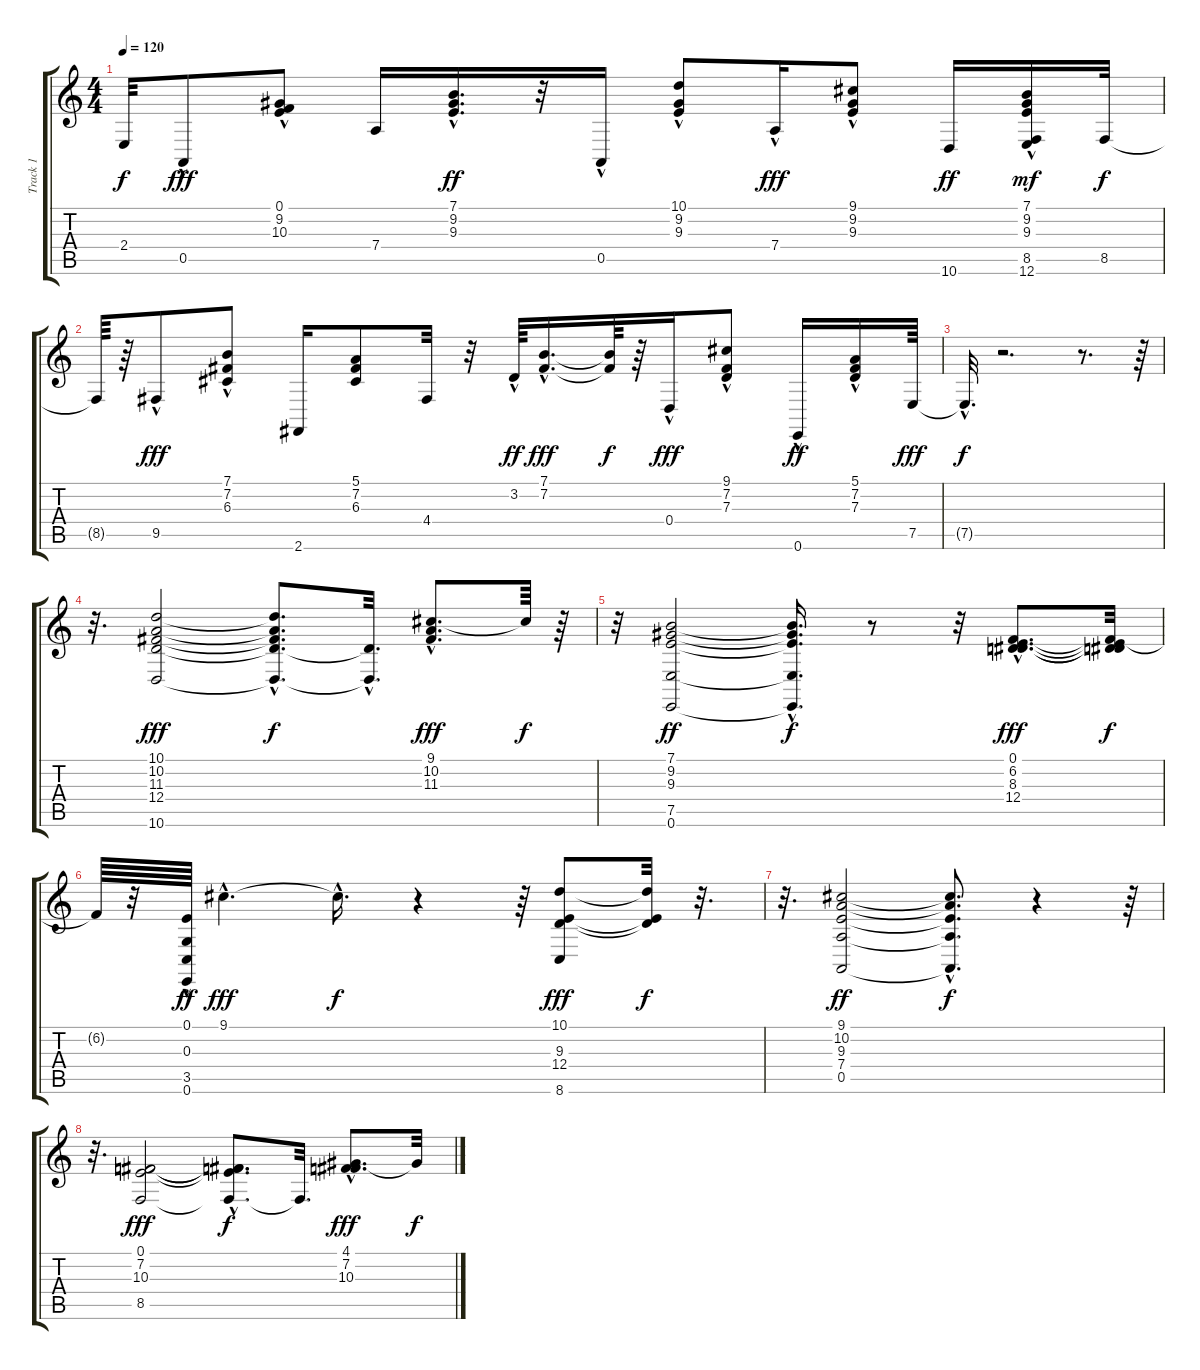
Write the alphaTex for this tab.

\track ("Track 1" "Track 1") {instrument honkytonkpiano}
\staff {score tabs}
\tuning (E4 B3 G3 D3 A2 E2) {hide}
\ts (4 4)
\tempo 120
\clef g2
\ks c
2.4{t}.32{dy f} 0.5{hac}.8{dy fff} (0.1 9.2 10.3{hac}).8 7.4.16 (7.1{hac} 9.2 9.3).16{d dy ff} r.32 0.5{hac}.16 (10.1 9.2{hac} 9.3).8 7.4{hac}.16{dy fff} (9.1 9.2{hac} 9.3).8 10.6.16{dy ff} (7.1{hac} 9.2 9.3 8.5 12.6).16{dy mf} 8.5.32{dy f} |
8.5{t}.64 r.64 9.5{hac}.8{dy fff} (7.1 7.2{hac} 6.3{hac}).8 2.6.16 (5.1 7.2 6.3).8 4.4.32 r.32 3.2{hac}.64{dy ff} (7.1{hac} 7.2{hac}).16{d dy fff} (7.1{t} 7.2{t}).64{dy f} r.64 0.4{hac}.16{dy fff} (9.1{hac} 7.2 7.3).8 0.6{hac}.16{dy ff} (5.1{hac} 7.2 7.3).16 7.5.64{dy fff} |
7.5{hac t}.32{d dy f} r.2{d} r.8{d} r.64 |
r.32{d} (10.1 10.2 11.3 12.4 10.6).2{dy fff} (10.1{hac t} 10.2{hac t} 11.3{hac t} 12.4{hac t} 10.6{hac t}).8{d dy f} (12.4{hac t} 10.6{hac t}).32{d} (9.1{hac} 10.2 11.3).8{d dy fff} 9.1{t}.64{dy f} r.64 |
r.32 (7.1 9.2 9.3 7.5 0.6).2{dy ff} (7.1{t} 9.2{t} 9.3{t} 7.5{hac t} 0.6{t}).16{d dy f} r.8 r.32 (0.1{hac} 6.2{hac} 8.3{hac} 12.4{hac}).8{d dy fff} (0.1{t} 6.2{t} 8.3{t} 12.4{t}).32{dy f} |
6.2{t}.64 r.32 (0.1{hac} 0.3{hac} 3.5{hac} 0.6{hac}).64{dy ff} 9.1{hac}.4{d dy fff} 9.1{hac t}.16{d dy f} r.4 r.64 (10.1 9.3 12.4 8.6).8{dy fff} (10.1{t} 9.3{t} 12.4{t}).32{dy f} r.32{d} |
r.32{d} (9.1 10.2 9.3 7.4 0.5).2{dy ff} (9.1{hac t} 10.2{hac t} 9.3{t} 7.4{t} 0.5{t}).8{d dy f} r.4 r.64 |
r.32{d} (0.1 7.2 10.3 8.5).2{dy fff} (0.1{hac t} 7.2{t} 10.3{hac t} 8.5{hac t}).8{d dy f} 8.5{t}.32{d} (4.1{hac} 7.2 10.3).8{d dy fff} 4.1{t}.32{dy f}
